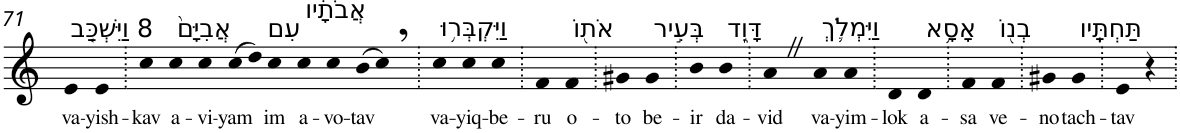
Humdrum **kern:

**kern	**text
*part1	*part1
*staff1	*staff1
*I"Piano	*
*I'Pno	*
!!LO:PB:g=z
*clefG2	*
*k[]	*
=71	=71
!LO:TX:a:t=8 וַיִּשְׁכַּ֤ב	!
!	!LO:LY:b
4e	va-
!	!LO:LY:b
4e	-yish-
=72.	=72.
!	!LO:LY:b
4cc	-kav
!LO:TX:a:t=אֲבִיָּם֙	!
!	!LO:LY:b
4cc	a-
!	!LO:LY:b
4cc	-vi-
!	!LO:LY:b
(>8cc	-yam
8dd)	.
!LO:TX:a:t=עִם	!
!	!LO:LY:b
4cc	im
!LO:TX:a:t=אֲבֹתָ֔יו	!
!	!LO:LY:b
4cc	a-
!	!LO:LY:b
4cc	-vo-
!	!LO:LY:b
(>8b	-tav
8cc,)	.
=73.	=73.
!LO:TX:a:t=וַיִּקְבְּר֥וּ	!
!	!LO:LY:b
4cc	va-
!	!LO:LY:b
4cc	-yiq-
!	!LO:LY:b
4cc	-be-
=74.	=74.
!	!LO:LY:b
4f	-ru
!LO:TX:a:t=אֹת֖וֹ	!
!	!LO:LY:b
4f	o-
=75.	=75.
!	!LO:LY:b
4g#X	-to
!LO:TX:a:t=בְּעִ֣יר	!
!	!LO:LY:b
4g#	be-
=76.	=76.
!	!LO:LY:b
4b	-ir
!LO:TX:a:t=דָּוִ֑ד	!
!	!LO:LY:b
4b	da-
=77.	=77.
!	!LO:LY:b
4aZ	-vid
!LO:TX:a:t=וַיִּמְלֹ֛ךְ	!
!	!LO:LY:b
4a	va-
!	!LO:LY:b
4a	-yim-
=78.	=78.
!	!LO:LY:b
4d	-lok
!LO:TX:a:t=אָסָ֥א	!
!	!LO:LY:b
4d	a-
=79.	=79.
!	!LO:LY:b
4f	-sa
!LO:TX:a:t=בְנ֖וֹ	!
!	!LO:LY:b
4f	ve-
=80.	=80.
!	!LO:LY:b
4g#X	-no
!LO:TX:a:t=תַּחְתָּֽיו	!
!	!LO:LY:b
4g#	tach-
=81.	=81.
!	!LO:LY:b
4e	-tav
4r	.
=.	=.
*-	*-
